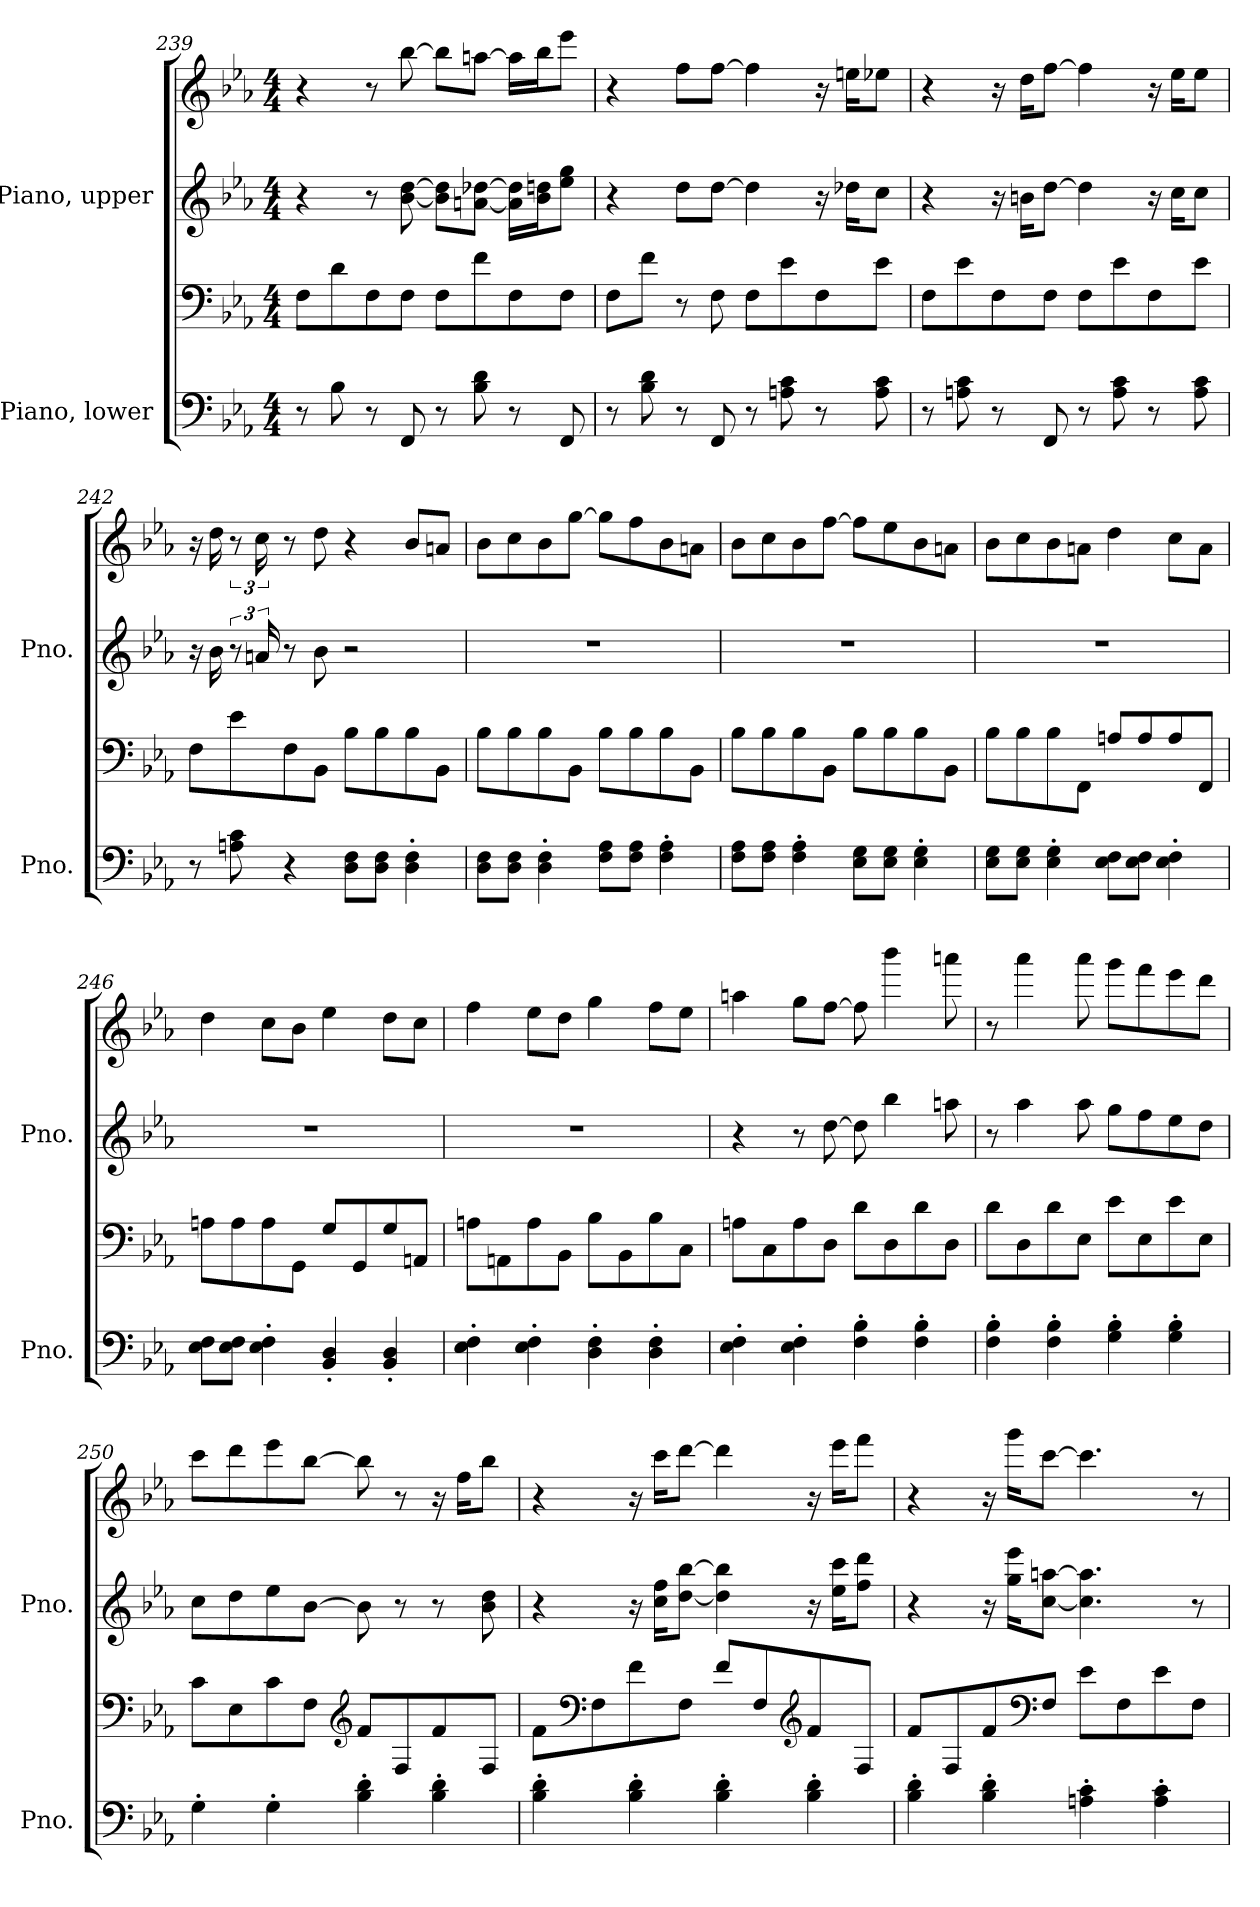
**kern	**kern	**kern	**kern
*part2	*part2	*part1	*part1
*staff4	*staff3	*staff2	*staff1
*I"Piano, lower	*	*I"Piano, upper	*
*I'Pno.	*	*I'Pno.	*
!!LO:PB:g=z
*clefF4	*clefF4	*clefG2	*clefG2
*k[b-e-a-]	*k[b-e-a-]	*k[b-e-a-]	*k[b-e-a-]
*M4/4	*M4/4	*M4/4	*M4/4
=239	=239	=239	=239
8r	8F\L	4r	4r
8B-\	8d\	.	.
8r	8F\	8r	8r
8FF/	8F\J	[8b-\ [8dd\	[8bb-\
8r	8F\L	8b-\] 8dd\]L	8bb-\L]
8B-\ 8d\	8f\	[8an\ [8dd-X\J	[8aan\J
8r	8F\	16a\] 16dd-\]LL	16aa\LL]
.	.	16b-\ 16ddn\J	16bb-\J
8FF/	8F\J	8ee-\ 8gg\J	8eee-\J
=240	=240	=240	=240
8r	8F\L	4r	4r
8B-\ 8d\	8f\J	.	.
8r	8r	8dd\L	8ff\L
8FF/	8F\	[8dd\J	[8ff\J
8r	8F\L	4dd\]	4ff\]
8An\ 8c\	8e-\	.	.
8r	8F\	16r	16r
.	.	16dd-X\KL	16een\KL
8A\ 8c\	8e-\J	8cc\J	8ee-X\J
=241	=241	=241	=241
8r	8F\L	4r	4r
8An\ 8c\	8e-\	.	.
8r	8F\	16r	16r
.	.	16bn\KL	16dd\KL
8FF/	8F\J	[8dd\J	[8ff\J
8r	8F\L	4dd\]	4ff\]
8A\ 8c\	8e-\	.	.
8r	8F\	16r	16r
.	.	16cc\KL	16ee-\KL
8A\ 8c\	8e-\J	8cc\J	8ee-\J
!!LO:LB:g=z
=242	=242	=242	=242
8r	8F\L	16r	16r
.	.	16b-\	16dd\
8An\ 8c\	8e-\	12r	12r
.	.	24an/	24cc\
4r	8F\	8r	8r
.	8BB-\J	8b-\	8dd\
8D\ 8F\L	8B-\L	2r	4r
8D\ 8F\J	8B-\	.	.
4D\' 4F\'	8B-\	.	8b-/L
.	8BB-\J	.	8an/J
=243	=243	=243	=243
8D\ 8F\L	8B-\L	1r	8b-\L
8D\ 8F\J	8B-\	.	8cc\
4D\' 4F\'	8B-\	.	8b-\
.	8BB-\J	.	[8gg\J
8F\ 8A-\L	8B-\L	.	8gg\L]
8F\ 8A-\J	8B-\	.	8ff\
4F\' 4A-\'	8B-\	.	8b-\
.	8BB-\J	.	8an\J
=244	=244	=244	=244
8F\ 8A-\L	8B-\L	1r	8b-\L
8F\ 8A-\J	8B-\	.	8cc\
4F\' 4A-\'	8B-\	.	8b-\
.	8BB-\J	.	[8ff\J
8E-\ 8G\L	8B-\L	.	8ff\L]
8E-\ 8G\J	8B-\	.	8ee-\
4E-\' 4G\'	8B-\	.	8b-\
.	8BB-\J	.	8an\J
=245	=245	=245	=245
8E-\ 8G\L	8B-\L	1r	8b-\L
8E-\ 8G\J	8B-\	.	8cc\
4E-\' 4G\'	8B-\	.	8b-\
.	8FF\J	.	8an\J
8E-\ 8F\L	8An/L	.	4dd\
8E-\ 8F\J	8A/	.	.
4E-\' 4F\'	8A/	.	8cc\L
.	8FF/J	.	8a\J
!!LO:LB:g=z
=246	=246	=246	=246
8E-\ 8F\L	8An\L	1r	4dd\
8E-\ 8F\J	8A\	.	.
4E-\' 4F\'	8A\	.	8cc\L
.	8GG\J	.	8b-\J
4BB-/' 4D/'	8G/L	.	4ee-\
.	8GG/	.	.
4BB-/' 4D/'	8G/	.	8dd\L
.	8AAn/J	.	8cc\J
=247	=247	=247	=247
4E-\' 4F\'	8An\L	1r	4ff\
.	8AAn\	.	.
4E-\' 4F\'	8A\	.	8ee-\L
.	8BB-\J	.	8dd\J
4D\' 4F\'	8B-\L	.	4gg\
.	8BB-\	.	.
4D\' 4F\'	8B-\	.	8ff\L
.	8C\J	.	8ee-\J
=248	=248	=248	=248
4E-\' 4F\'	8An\L	4r	4aan\
.	8C\	.	.
4E-\' 4F\'	8A\	8r	8gg\L
.	8D\J	[8dd\	[8ff\J
4F\' 4B-\'	8d\L	8dd\]	8ff\]
.	8D\	4bb-\	4bbb-\
4F\' 4B-\'	8d\	.	.
.	8D\J	8aan\	8aaan\
=249	=249	=249	=249
4F\' 4B-\'	8d\L	8r	8r
.	8D\	4aa-\	4aaa-\
4F\' 4B-\'	8d\	.	.
.	8E-\J	8aa-\	8aaa-\
4G\' 4B-\'	8e-\L	8gg\L	8ggg\L
.	8E-\	8ff\	8fff\
4G\' 4B-\'	8e-\	8ee-\	8eee-\
.	8E-\J	8dd\J	8ddd\J
!!LO:PB:g=z
=250	=250	=250	=250
4G'\	8c\L	8cc\L	8ccc\L
.	8E-\	8dd\	8ddd\
4G'\	8c\	8ee-\	8eee-\
.	8F\J	[8b-\J	[8bb-\J
*	*clefG2	*	*
4B-\' 4d\'	8f/L	8b-\]	8bb-\]
.	8F/	8r	8r
4B-\' 4d\'	8f/	8r	16r
.	.	.	16ff\KL
.	8F/J	8b-\ 8dd\	8bb-\J
=251	=251	=251	=251
4B-\' 4d\'	8f\L	4r	4r
*	*clefF4	*	*
.	8F\	.	.
4B-\' 4d\'	8f\	16r	16r
.	.	16cc\ 16ff\KL	16ccc\KL
.	8F\J	[8dd\ [8bb-\J	[8ddd\J
4B-\' 4d\'	8f/L	4dd\] 4bb-\]	4ddd\]
.	8F/	.	.
*	*clefG2	*	*
4B-\' 4d\'	8f/	16r	16r
.	.	16ee-\ 16ccc\KL	16eee-\KL
.	8F/J	8ff\ 8ddd\J	8fff\J
=252	=252	=252	=252
4B-\' 4d\'	8f/L	4r	4r
.	8F/	.	.
4B-\' 4d\'	8f/	16r	16r
.	.	16gg\ 16eee-\KL	16ggg\KL
*	*clefF4	*	*
.	8F/J	[8cc\ [8aan\J	[8ccc\J
4An\' 4c\'	8e-\L	4.cc\] 4.aa\]	4.ccc\]
.	8F\	.	.
4A\' 4c\'	8e-\	.	.
.	8F\J	8r	8r
=	=	=	=
*-	*-	*-	*-
